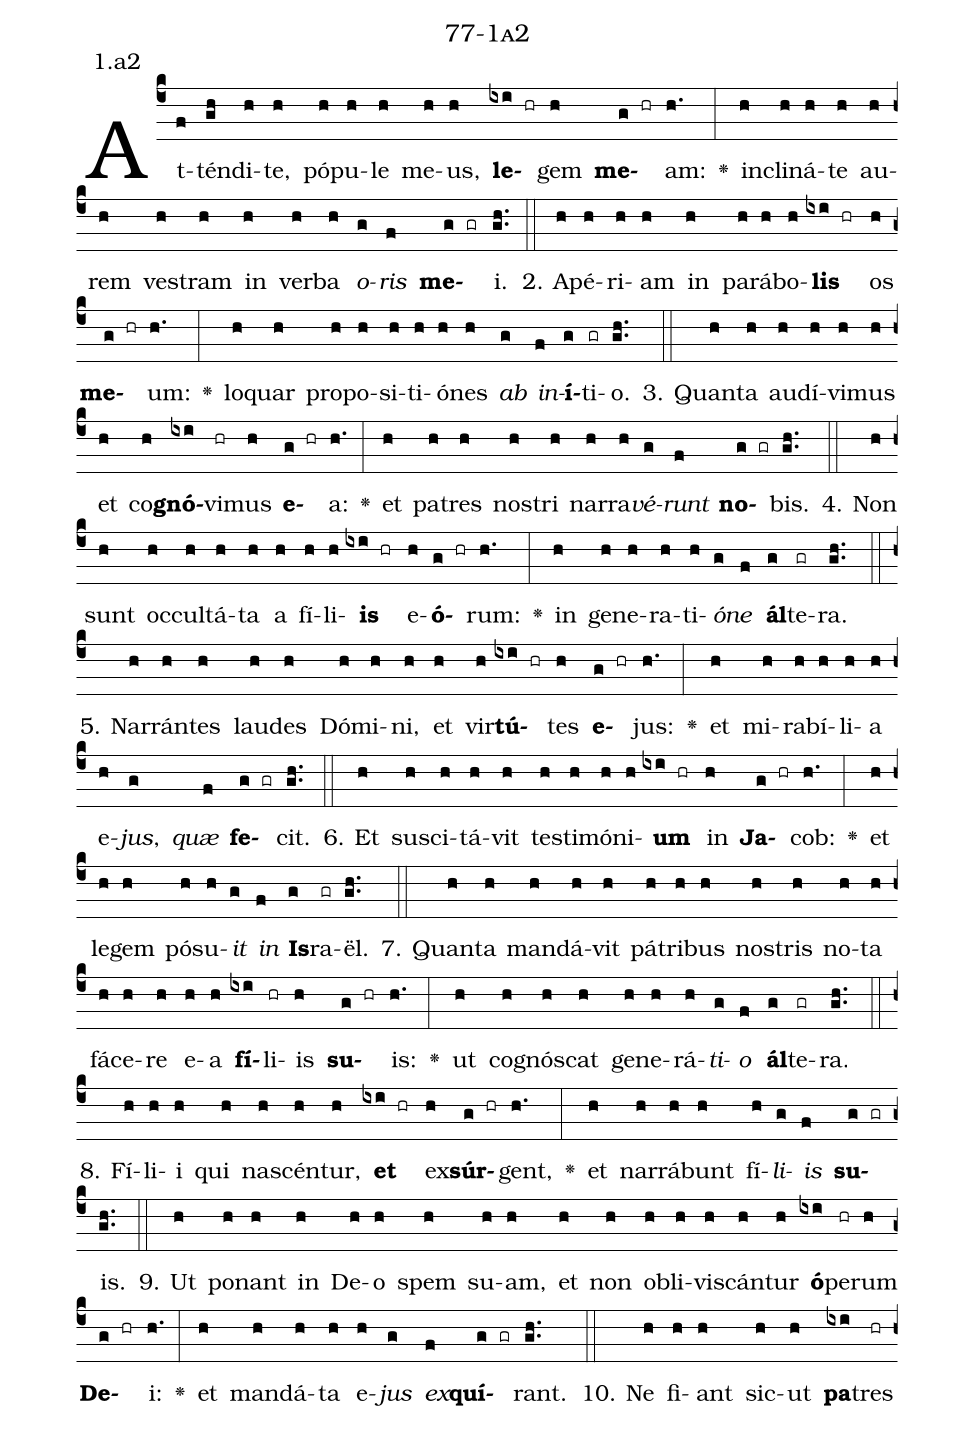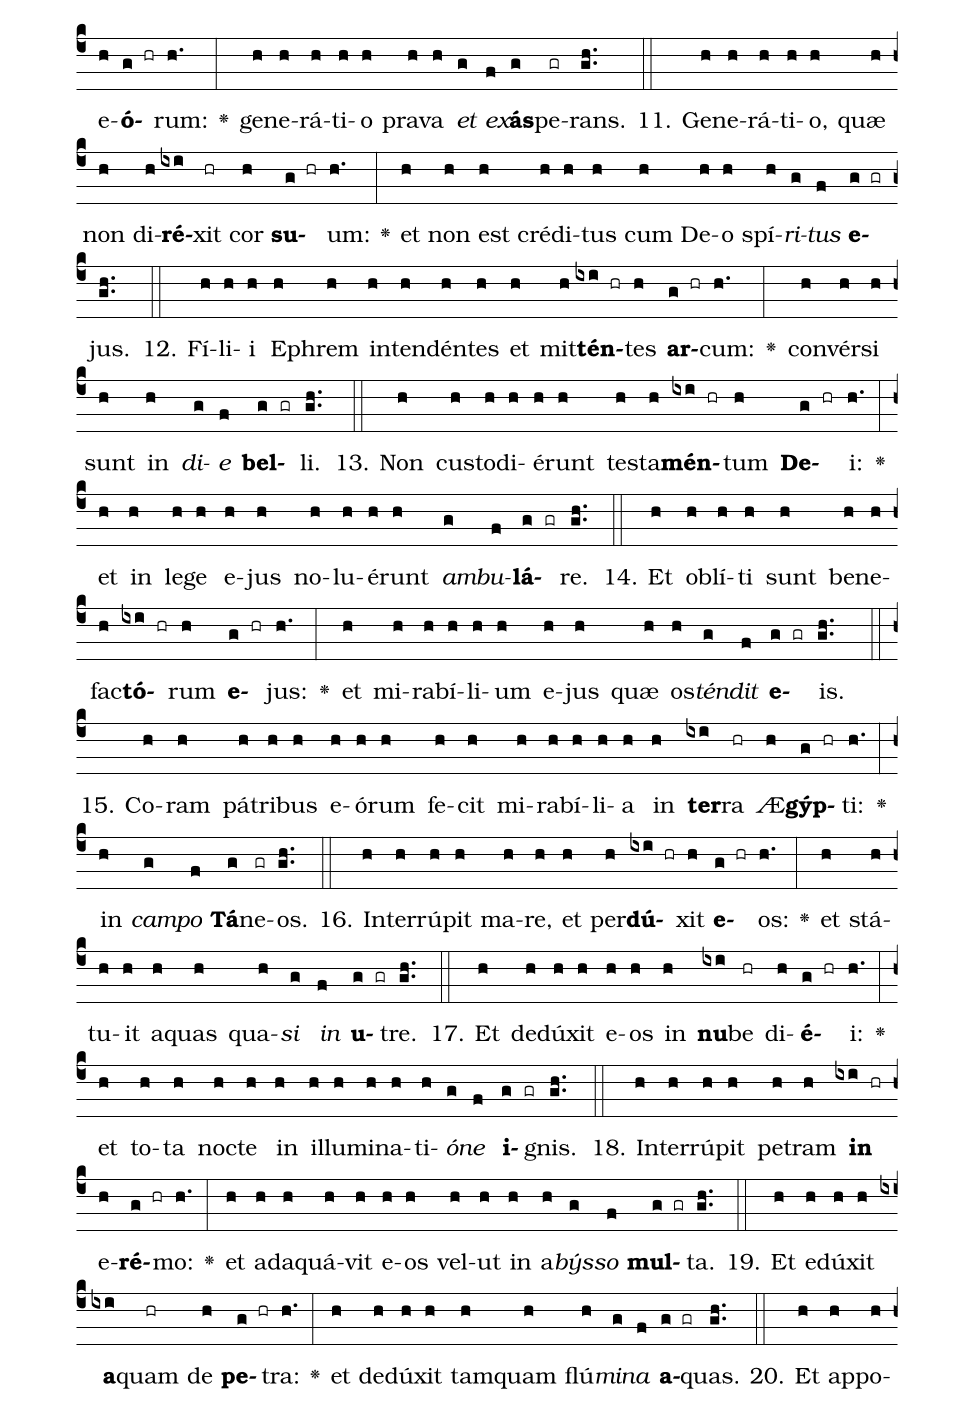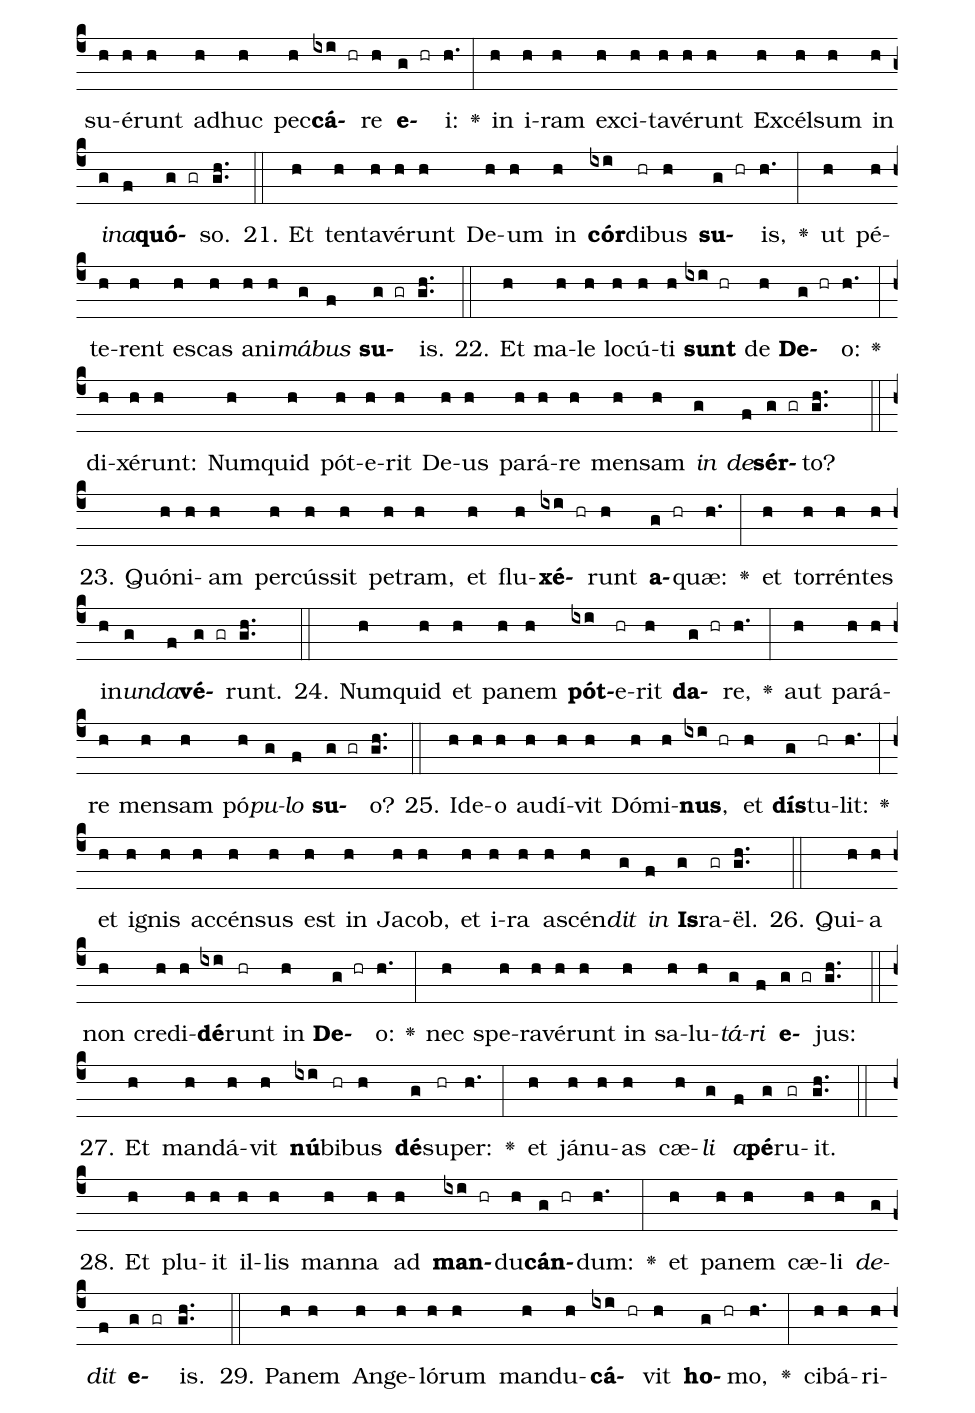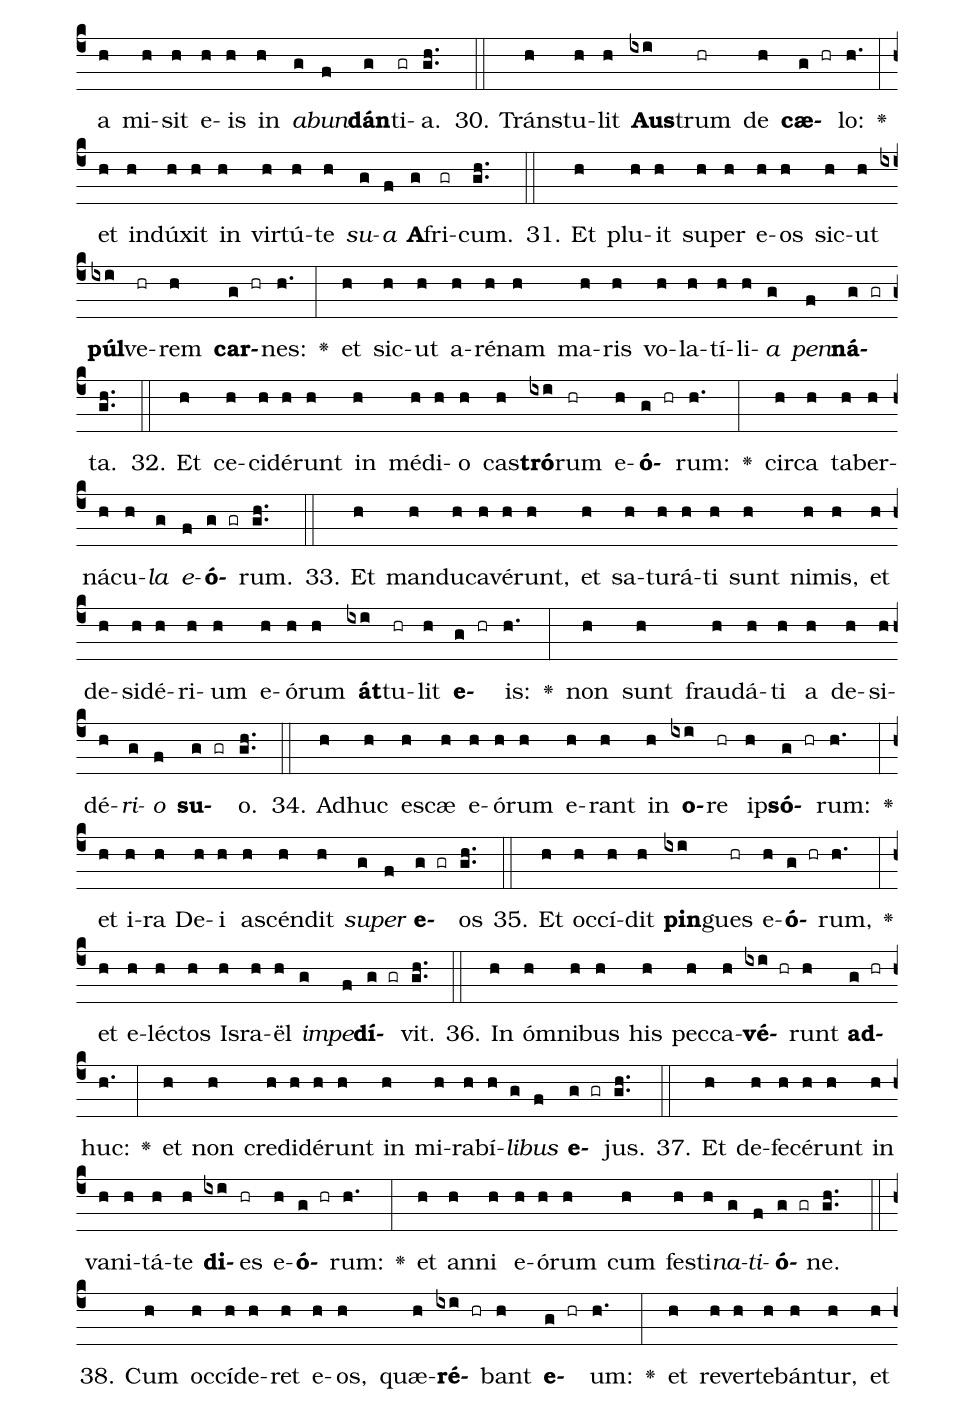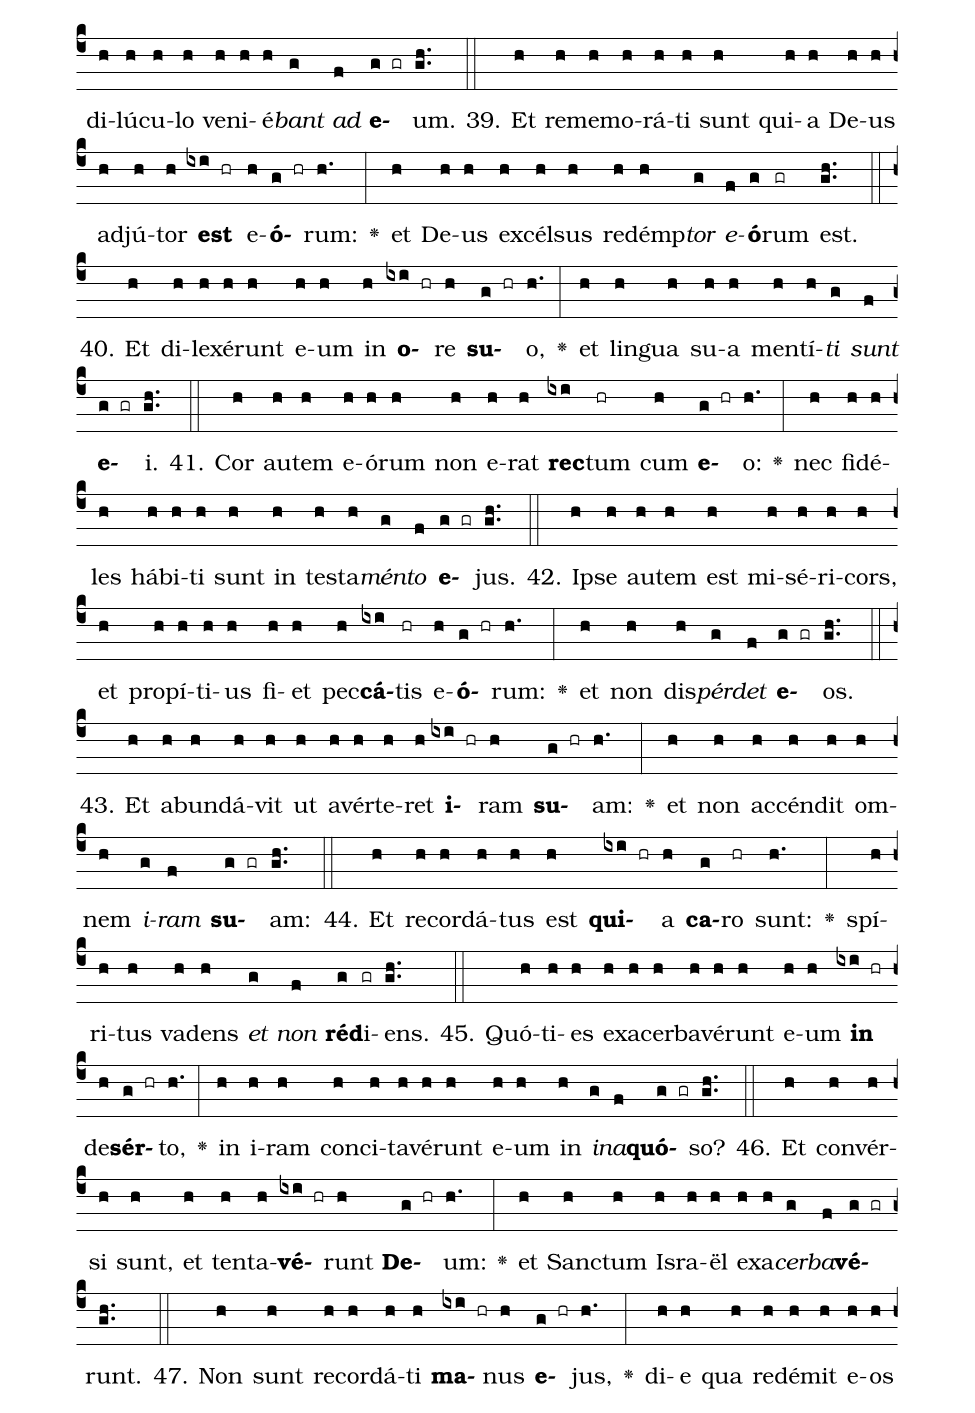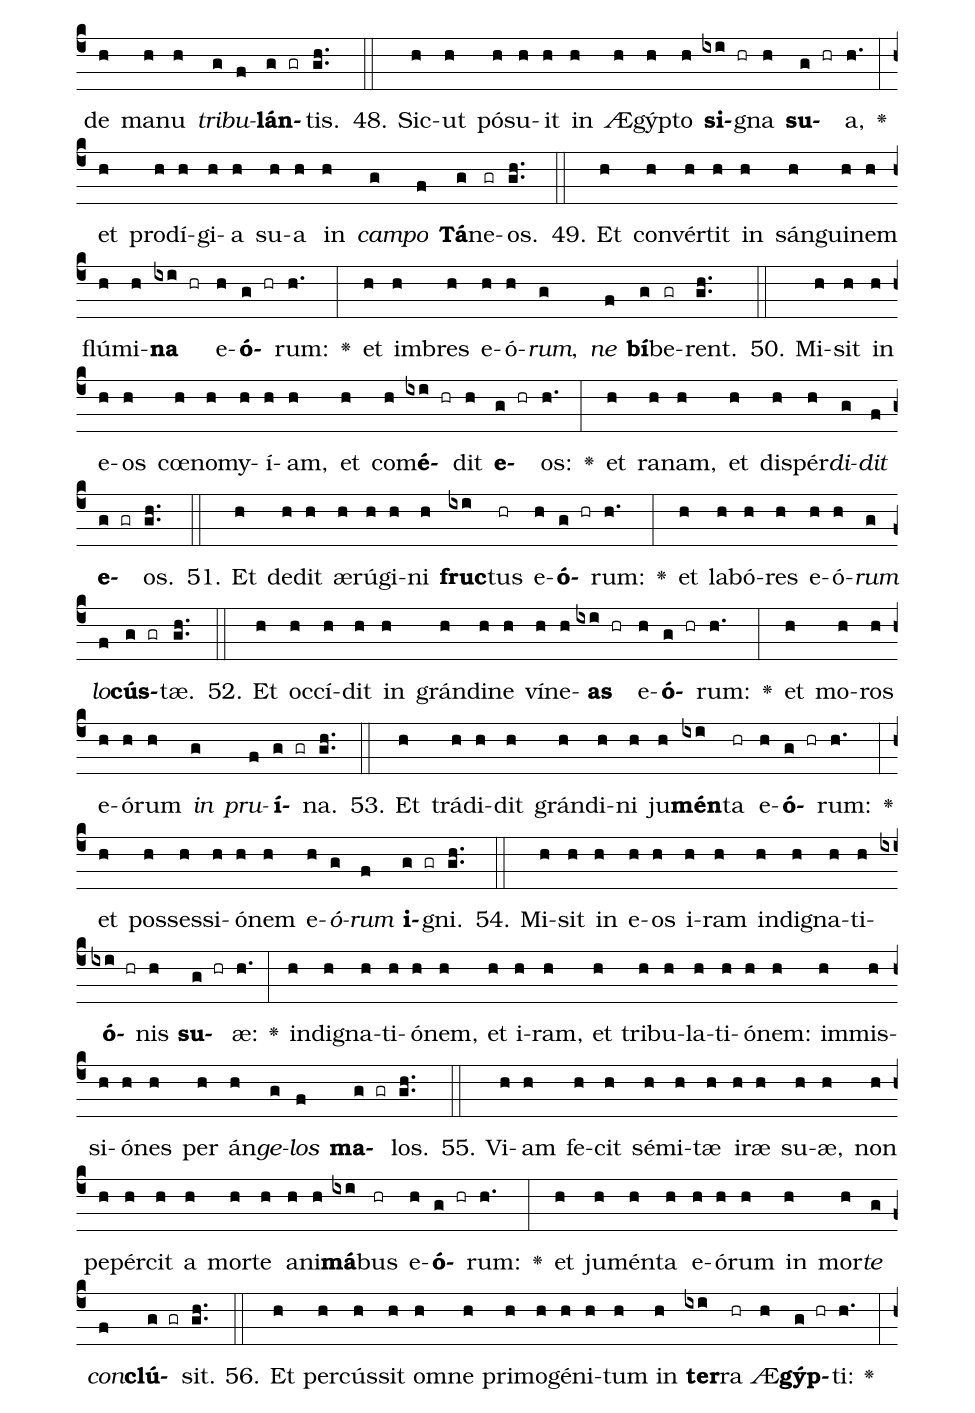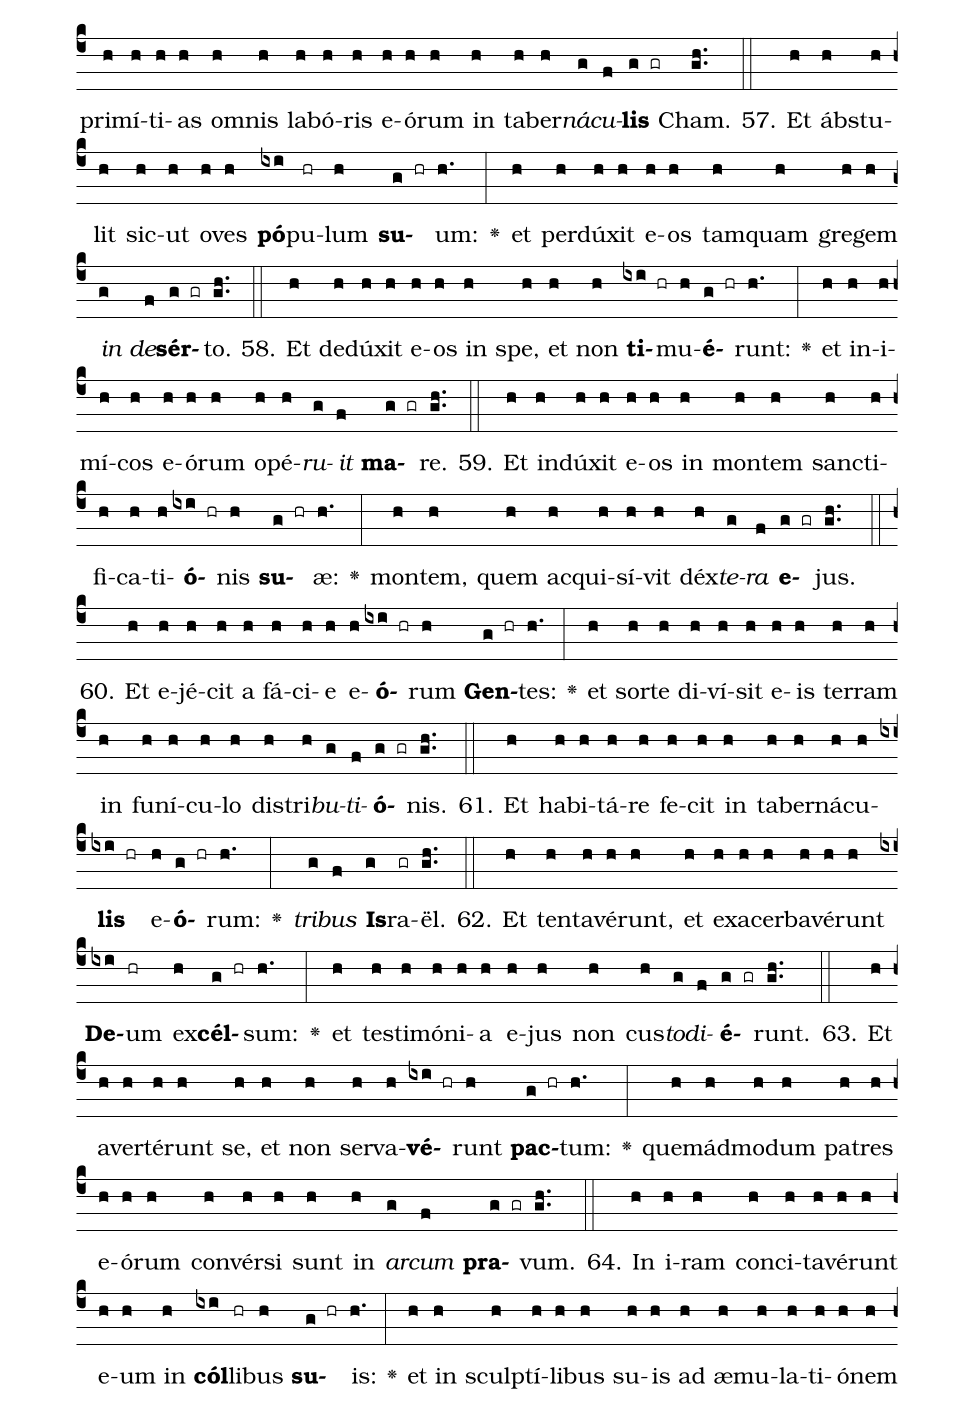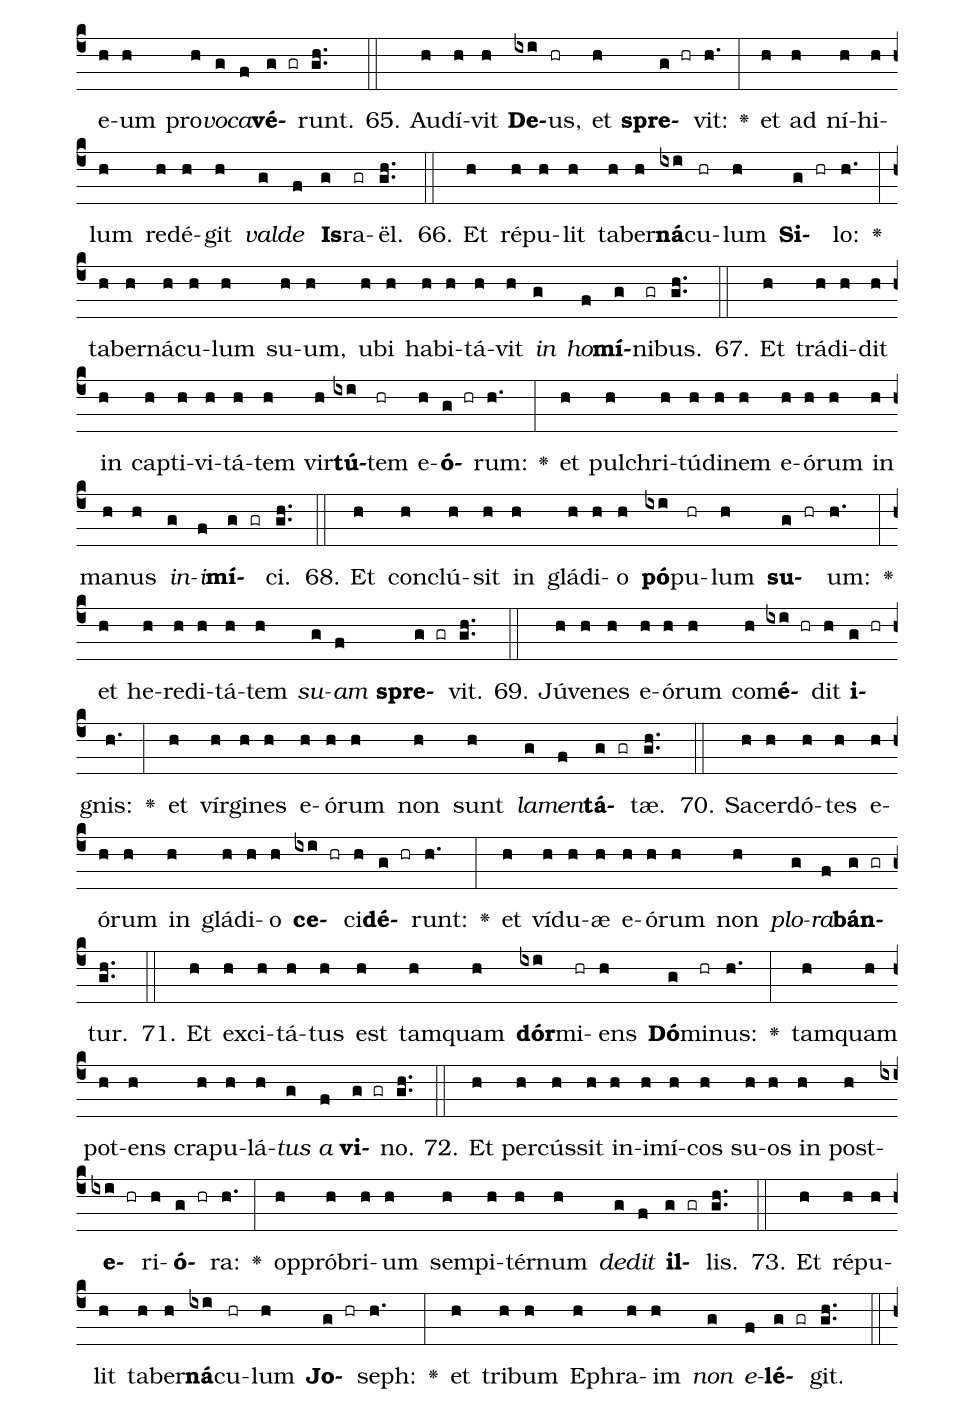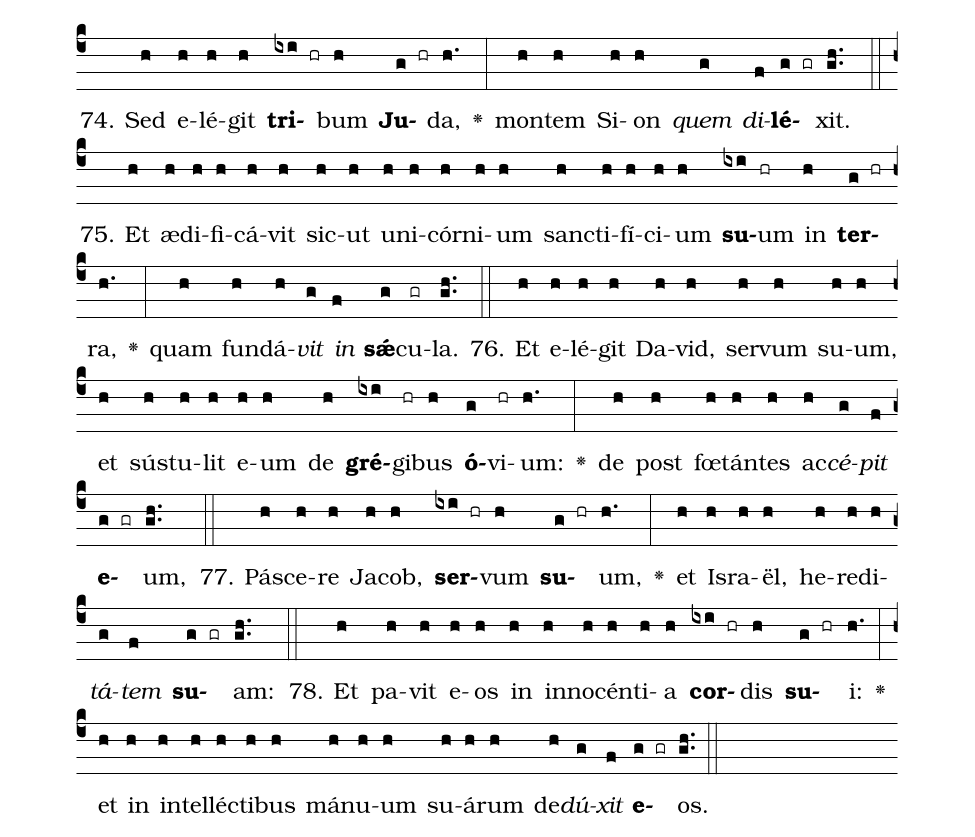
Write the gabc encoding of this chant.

name: 77-1a2;
annotation: 1.a2;
%%
(c4)At(f)tén(gh)di(h)te,(h) pó(h)pu(h)le(h) me(h)us,(h) <b>le</b>(ixi hr)gem(h) <b>me</b>(g hr)am:(h.) <v>\greheightstar</v>(:) in(h)cli(h)ná(h)te(h) au(h)rem(h) ves(h)tram(h) in(h) ver(h)ba(h) <i>o</i>(g)<i>ris</i>(f) <b>me</b>(g gr)i.(gh..) (::)
2. A(h)pé(h)ri(h)am(h) in(h) pa(h)rá(h)bo(h)<b>lis</b>(ixi hr) os(h) <b>me</b>(g hr)um:(h.) <v>\greheightstar</v>(:) lo(h)quar(h) pro(h)po(h)si(h)ti(h)ó(h)nes(h) <i>ab</i>(g) <i>in</i>(f)<b>í</b>(g)ti(gr)o.(gh..) (::)
3. Quan(h)ta(h) au(h)dí(h)vi(h)mus(h) et(h) co(h)<b>gnó</b>(ixi)vi(hr)mus(h) <b>e</b>(g hr)a:(h.) <v>\greheightstar</v>(:) et(h) pa(h)tres(h) nos(h)tri(h) nar(h)ra(h)<i>vé</i>(g)<i>runt</i>(f) <b>no</b>(g gr)bis.(gh..) (::)
4. Non(h) sunt(h) oc(h)cul(h)tá(h)ta(h) a(h) fí(h)li(h)<b>is</b>(ixi hr) e(h)<b>ó</b>(g hr)rum:(h.) <v>\greheightstar</v>(:) in(h) ge(h)ne(h)ra(h)ti(h)<i>ó</i>(g)<i>ne</i>(f) <b>ál</b>(g)te(gr)ra.(gh..) (::)
5. Nar(h)rán(h)tes(h) lau(h)des(h) Dó(h)mi(h)ni,(h) et(h) vir(h)<b>tú</b>(ixi hr)tes(h) <b>e</b>(g hr)jus:(h.) <v>\greheightstar</v>(:) et(h) mi(h)ra(h)bí(h)li(h)a(h) e(h)<i>jus</i>,(g) <i>quæ</i>(f) <b>fe</b>(g gr)cit.(gh..) (::)
6. Et(h) su(h)sci(h)tá(h)vit(h) tes(h)ti(h)mó(h)ni(h)<b>um</b>(ixi hr) in(h) <b>Ja</b>(g hr)cob:(h.) <v>\greheightstar</v>(:) et(h) le(h)gem(h) pó(h)su(h)<i>it</i>(g) <i>in</i>(f) <b>Is</b>(g)ra(gr)ël.(gh..) (::)
7. Quan(h)ta(h) man(h)dá(h)vit(h) pá(h)tri(h)bus(h) nos(h)tris(h) no(h)ta(h) fá(h)ce(h)re(h) e(h)a(h) <b>fí</b>(ixi)li(hr)is(h) <b>su</b>(g hr)is:(h.) <v>\greheightstar</v>(:) ut(h) co(h)gnós(h)cat(h) ge(h)ne(h)rá(h)<i>ti</i>(g)<i>o</i>(f) <b>ál</b>(g)te(gr)ra.(gh..) (::)
8. Fí(h)li(h)i(h) qui(h) na(h)scén(h)tur,(h) <b>et</b>(ixi hr) ex(h)<b>súr</b>(g hr)gent,(h.) <v>\greheightstar</v>(:) et(h) nar(h)rá(h)bunt(h) fí(h)<i>li</i>(g)<i>is</i>(f) <b>su</b>(g gr)is.(gh..) (::)
9. Ut(h) po(h)nant(h) in(h) De(h)o(h) spem(h) su(h)am,(h) et(h) non(h) ob(h)li(h)vis(h)cán(h)tur(h) <b>ó</b>(ixi)pe(hr)rum(h) <b>De</b>(g hr)i:(h.) <v>\greheightstar</v>(:) et(h) man(h)dá(h)ta(h) e(h)<i>jus</i>(g) <i>ex</i>(f)<b>quí</b>(g gr)rant.(gh..) (::)
10. Ne(h) fi(h)ant(h) sic(h)ut(h) <b>pa</b>(ixi)tres(hr) e(h)<b>ó</b>(g hr)rum:(h.) <v>\greheightstar</v>(:) ge(h)ne(h)rá(h)ti(h)o(h) pra(h)va(h) <i>et</i>(g) <i>ex</i>(f)<b>ás</b>(g)pe(gr)rans.(gh..) (::)
11. Ge(h)ne(h)rá(h)ti(h)o,(h) quæ(h) non(h) di(h)<b>ré</b>(ixi)xit(hr) cor(h) <b>su</b>(g hr)um:(h.) <v>\greheightstar</v>(:) et(h) non(h) est(h) cré(h)di(h)tus(h) cum(h) De(h)o(h) spí(h)<i>ri</i>(g)<i>tus</i>(f) <b>e</b>(g gr)jus.(gh..) (::)
12. Fí(h)li(h)i(h) E(h)phrem(h) in(h)ten(h)dén(h)tes(h) et(h) mit(h)<b>tén</b>(ixi hr)tes(h) <b>ar</b>(g hr)cum:(h.) <v>\greheightstar</v>(:) con(h)vér(h)si(h) sunt(h) in(h) <i>di</i>(g)<i>e</i>(f) <b>bel</b>(g gr)li.(gh..) (::)
13. Non(h) cus(h)to(h)di(h)é(h)runt(h) tes(h)ta(h)<b>mén</b>(ixi hr)tum(h) <b>De</b>(g hr)i:(h.) <v>\greheightstar</v>(:) et(h) in(h) le(h)ge(h) e(h)jus(h) no(h)lu(h)é(h)runt(h) <i>am</i>(g)<i>bu</i>(f)<b>lá</b>(g gr)re.(gh..) (::)
14. Et(h) ob(h)lí(h)ti(h) sunt(h) be(h)ne(h)fac(h)<b>tó</b>(ixi hr)rum(h) <b>e</b>(g hr)jus:(h.) <v>\greheightstar</v>(:) et(h) mi(h)ra(h)bí(h)li(h)um(h) e(h)jus(h) quæ(h) os(h)<i>tén</i>(g)<i>dit</i>(f) <b>e</b>(g gr)is.(gh..) (::)
15. Co(h)ram(h) pá(h)tri(h)bus(h) e(h)ó(h)rum(h) fe(h)cit(h) mi(h)ra(h)bí(h)li(h)a(h) in(h) <b>ter</b>(ixi)ra(hr) Æ(h)<b>gýp</b>(g hr)ti:(h.) <v>\greheightstar</v>(:) in(h) <i>cam</i>(g)<i>po</i>(f) <b>Tá</b>(g)ne(gr)os.(gh..) (::)
16. In(h)ter(h)rú(h)pit(h) ma(h)re,(h) et(h) per(h)<b>dú</b>(ixi hr)xit(h) <b>e</b>(g hr)os:(h.) <v>\greheightstar</v>(:) et(h) stá(h)tu(h)it(h) a(h)quas(h) qua(h)<i>si</i>(g) <i>in</i>(f) <b>u</b>(g gr)tre.(gh..) (::)
17. Et(h) de(h)dú(h)xit(h) e(h)os(h) in(h) <b>nu</b>(ixi)be(hr) di(h)<b>é</b>(g hr)i:(h.) <v>\greheightstar</v>(:) et(h) to(h)ta(h) noc(h)te(h) in(h) il(h)lu(h)mi(h)na(h)ti(h)<i>ó</i>(g)<i>ne</i>(f) <b>i</b>(g gr)gnis.(gh..) (::)
18. In(h)ter(h)rú(h)pit(h) pe(h)tram(h) <b>in</b>(ixi hr) e(h)<b>ré</b>(g hr)mo:(h.) <v>\greheightstar</v>(:) et(h) ad(h)a(h)quá(h)vit(h) e(h)os(h) vel(h)ut(h) in(h) a(h)<i>býs</i>(g)<i>so</i>(f) <b>mul</b>(g gr)ta.(gh..) (::)
19. Et(h) e(h)dú(h)xit(h) <b>a</b>(ixi)quam(hr) de(h) <b>pe</b>(g hr)tra:(h.) <v>\greheightstar</v>(:) et(h) de(h)dú(h)xit(h) tam(h)quam(h) flú(h)<i>mi</i>(g)<i>na</i>(f) <b>a</b>(g gr)quas.(gh..) (::)
20. Et(h) ap(h)po(h)su(h)é(h)runt(h) ad(h)huc(h) pec(h)<b>cá</b>(ixi hr)re(h) <b>e</b>(g hr)i:(h.) <v>\greheightstar</v>(:) in(h) i(h)ram(h) ex(h)ci(h)ta(h)vé(h)runt(h) Ex(h)cél(h)sum(h) in(h) <i>in</i>(g)<i>a</i>(f)<b>quó</b>(g gr)so.(gh..) (::)
21. Et(h) ten(h)ta(h)vé(h)runt(h) De(h)um(h) in(h) <b>cór</b>(ixi)di(hr)bus(h) <b>su</b>(g hr)is,(h.) <v>\greheightstar</v>(:) ut(h) pé(h)te(h)rent(h) es(h)cas(h) a(h)ni(h)<i>má</i>(g)<i>bus</i>(f) <b>su</b>(g gr)is.(gh..) (::)
22. Et(h) ma(h)le(h) lo(h)cú(h)ti(h) <b>sunt</b>(ixi hr) de(h) <b>De</b>(g hr)o:(h.) <v>\greheightstar</v>(:) di(h)xé(h)runt:(h) Num(h)quid(h) pót(h)e(h)rit(h) De(h)us(h) pa(h)rá(h)re(h) men(h)sam(h) <i>in</i>(g) <i>de</i>(f)<b>sér</b>(g gr)to?(gh..) (::)
23. Quón(h)i(h)am(h) per(h)cús(h)sit(h) pe(h)tram,(h) et(h) flu(h)<b>xé</b>(ixi hr)runt(h) <b>a</b>(g hr)quæ:(h.) <v>\greheightstar</v>(:) et(h) tor(h)rén(h)tes(h) in(h)<i>un</i>(g)<i>da</i>(f)<b>vé</b>(g gr)runt.(gh..) (::)
24. Num(h)quid(h) et(h) pa(h)nem(h) <b>pót</b>(ixi)e(hr)rit(h) <b>da</b>(g hr)re,(h.) <v>\greheightstar</v>(:) aut(h) pa(h)rá(h)re(h) men(h)sam(h) pó(h)<i>pu</i>(g)<i>lo</i>(f) <b>su</b>(g gr)o?(gh..) (::)
25. Id(h)e(h)o(h) au(h)dí(h)vit(h) Dó(h)mi(h)<b>nus</b>,(ixi hr) et(h) <b>dís</b>(g)tu(hr)lit:(h.) <v>\greheightstar</v>(:) et(h) i(h)gnis(h) ac(h)cén(h)sus(h) est(h) in(h) Ja(h)cob,(h) et(h) i(h)ra(h) a(h)scén(h)<i>dit</i>(g) <i>in</i>(f) <b>Is</b>(g)ra(gr)ël.(gh..) (::)
26. Qui(h)a(h) non(h) cre(h)di(h)<b>dé</b>(ixi)runt(hr) in(h) <b>De</b>(g hr)o:(h.) <v>\greheightstar</v>(:) nec(h) spe(h)ra(h)vé(h)runt(h) in(h) sa(h)lu(h)<i>tá</i>(g)<i>ri</i>(f) <b>e</b>(g gr)jus:(gh..) (::)
27. Et(h) man(h)dá(h)vit(h) <b>nú</b>(ixi)bi(hr)bus(h) <b>dé</b>(g)su(hr)per:(h.) <v>\greheightstar</v>(:) et(h) já(h)nu(h)as(h) cæ(h)<i>li</i>(g) <i>a</i>(f)<b>pé</b>(g)ru(gr)it.(gh..) (::)
28. Et(h) plu(h)it(h) il(h)lis(h) man(h)na(h) ad(h) <b>man</b>(ixi hr)du(h)<b>cán</b>(g hr)dum:(h.) <v>\greheightstar</v>(:) et(h) pa(h)nem(h) cæ(h)li(h) <i>de</i>(g)<i>dit</i>(f) <b>e</b>(g gr)is.(gh..) (::)
29. Pa(h)nem(h) An(h)ge(h)ló(h)rum(h) man(h)du(h)<b>cá</b>(ixi hr)vit(h) <b>ho</b>(g hr)mo,(h.) <v>\greheightstar</v>(:) ci(h)bá(h)ri(h)a(h) mi(h)sit(h) e(h)is(h) in(h) <i>ab</i>(g)<i>un</i>(f)<b>dán</b>(g)ti(gr)a.(gh..) (::)
30. Tráns(h)tu(h)lit(h) <b>Aus</b>(ixi)trum(hr) de(h) <b>cæ</b>(g hr)lo:(h.) <v>\greheightstar</v>(:) et(h) in(h)dú(h)xit(h) in(h) vir(h)tú(h)te(h) <i>su</i>(g)<i>a</i>(f) <b>A</b>(g)fri(gr)cum.(gh..) (::)
31. Et(h) plu(h)it(h) su(h)per(h) e(h)os(h) sic(h)ut(h) <b>púl</b>(ixi)ve(hr)rem(h) <b>car</b>(g hr)nes:(h.) <v>\greheightstar</v>(:) et(h) sic(h)ut(h) a(h)ré(h)nam(h) ma(h)ris(h) vo(h)la(h)tí(h)li(h)<i>a</i>(g) <i>pen</i>(f)<b>ná</b>(g gr)ta.(gh..) (::)
32. Et(h) ce(h)ci(h)dé(h)runt(h) in(h) mé(h)di(h)o(h) cas(h)<b>tró</b>(ixi)rum(hr) e(h)<b>ó</b>(g hr)rum:(h.) <v>\greheightstar</v>(:) cir(h)ca(h) ta(h)ber(h)ná(h)cu(h)<i>la</i>(g) <i>e</i>(f)<b>ó</b>(g gr)rum.(gh..) (::)
33. Et(h) man(h)du(h)ca(h)vé(h)runt,(h) et(h) sa(h)tu(h)rá(h)ti(h) sunt(h) ni(h)mis,(h) et(h) de(h)si(h)dé(h)ri(h)um(h) e(h)ó(h)rum(h) <b>át</b>(ixi)tu(hr)lit(h) <b>e</b>(g hr)is:(h.) <v>\greheightstar</v>(:) non(h) sunt(h) frau(h)dá(h)ti(h) a(h) de(h)si(h)dé(h)<i>ri</i>(g)<i>o</i>(f) <b>su</b>(g gr)o.(gh..) (::)
34. Ad(h)huc(h) e(h)scæ(h) e(h)ó(h)rum(h) e(h)rant(h) in(h) <b>o</b>(ixi)re(hr) ip(h)<b>só</b>(g hr)rum:(h.) <v>\greheightstar</v>(:) et(h) i(h)ra(h) De(h)i(h) a(h)scén(h)dit(h) <i>su</i>(g)<i>per</i>(f) <b>e</b>(g gr)os(gh..) (::)
35. Et(h) oc(h)cí(h)dit(h) <b>pin</b>(ixi)gues(hr) e(h)<b>ó</b>(g hr)rum,(h.) <v>\greheightstar</v>(:) et(h) e(h)léc(h)tos(h) Is(h)ra(h)ël(h) <i>im</i>(g)<i>pe</i>(f)<b>dí</b>(g gr)vit.(gh..) (::)
36. In(h) óm(h)ni(h)bus(h) his(h) pec(h)ca(h)<b>vé</b>(ixi hr)runt(h) <b>ad</b>(g hr)huc:(h.) <v>\greheightstar</v>(:) et(h) non(h) cre(h)di(h)dé(h)runt(h) in(h) mi(h)ra(h)bí(h)<i>li</i>(g)<i>bus</i>(f) <b>e</b>(g gr)jus.(gh..) (::)
37. Et(h) de(h)fe(h)cé(h)runt(h) in(h) va(h)ni(h)tá(h)te(h) <b>di</b>(ixi)es(hr) e(h)<b>ó</b>(g hr)rum:(h.) <v>\greheightstar</v>(:) et(h) an(h)ni(h) e(h)ó(h)rum(h) cum(h) fes(h)ti(h)<i>na</i>(g)<i>ti</i>(f)<b>ó</b>(g gr)ne.(gh..) (::)
38. Cum(h) oc(h)cí(h)de(h)ret(h) e(h)os,(h) quæ(h)<b>ré</b>(ixi hr)bant(h) <b>e</b>(g hr)um:(h.) <v>\greheightstar</v>(:) et(h) re(h)ver(h)te(h)bán(h)tur,(h) et(h) di(h)lú(h)cu(h)lo(h) ve(h)ni(h)é(h)<i>bant</i>(g) <i>ad</i>(f) <b>e</b>(g gr)um.(gh..) (::)
39. Et(h) re(h)me(h)mo(h)rá(h)ti(h) sunt(h) qui(h)a(h) De(h)us(h) ad(h)jú(h)tor(h) <b>est</b>(ixi hr) e(h)<b>ó</b>(g hr)rum:(h.) <v>\greheightstar</v>(:) et(h) De(h)us(h) ex(h)cél(h)sus(h) red(h)émp(h)<i>tor</i>(g) <i>e</i>(f)<b>ó</b>(g)rum(gr) est.(gh..) (::)
40. Et(h) di(h)le(h)xé(h)runt(h) e(h)um(h) in(h) <b>o</b>(ixi hr)re(h) <b>su</b>(g hr)o,(h.) <v>\greheightstar</v>(:) et(h) lin(h)gua(h) su(h)a(h) men(h)tí(h)<i>ti</i>(g) <i>sunt</i>(f) <b>e</b>(g gr)i.(gh..) (::)
41. Cor(h) au(h)tem(h) e(h)ó(h)rum(h) non(h) e(h)rat(h) <b>rec</b>(ixi)tum(hr) cum(h) <b>e</b>(g hr)o:(h.) <v>\greheightstar</v>(:) nec(h) fi(h)dé(h)les(h) há(h)bi(h)ti(h) sunt(h) in(h) tes(h)ta(h)<i>mén</i>(g)<i>to</i>(f) <b>e</b>(g gr)jus.(gh..) (::)
42. Ip(h)se(h) au(h)tem(h) est(h) mi(h)sé(h)ri(h)cors,(h) et(h) pro(h)pí(h)ti(h)us(h) fi(h)et(h) pec(h)<b>cá</b>(ixi)tis(hr) e(h)<b>ó</b>(g hr)rum:(h.) <v>\greheightstar</v>(:) et(h) non(h) dis(h)<i>pér</i>(g)<i>det</i>(f) <b>e</b>(g gr)os.(gh..) (::)
43. Et(h) ab(h)un(h)dá(h)vit(h) ut(h) a(h)vér(h)te(h)ret(h) <b>i</b>(ixi hr)ram(h) <b>su</b>(g hr)am:(h.) <v>\greheightstar</v>(:) et(h) non(h) ac(h)cén(h)dit(h) om(h)nem(h) <i>i</i>(g)<i>ram</i>(f) <b>su</b>(g gr)am:(gh..) (::)
44. Et(h) re(h)cor(h)dá(h)tus(h) est(h) <b>qui</b>(ixi hr)a(h) <b>ca</b>(g)ro(hr) sunt:(h.) <v>\greheightstar</v>(:) spí(h)ri(h)tus(h) va(h)dens(h) <i>et</i>(g) <i>non</i>(f) <b>réd</b>(g)i(gr)ens.(gh..) (::)
45. Quó(h)ti(h)es(h) ex(h)a(h)cer(h)ba(h)vé(h)runt(h) e(h)um(h) <b>in</b>(ixi hr) de(h)<b>sér</b>(g hr)to,(h.) <v>\greheightstar</v>(:) in(h) i(h)ram(h) con(h)ci(h)ta(h)vé(h)runt(h) e(h)um(h) in(h) <i>in</i>(g)<i>a</i>(f)<b>quó</b>(g gr)so?(gh..) (::)
46. Et(h) con(h)vér(h)si(h) sunt,(h) et(h) ten(h)ta(h)<b>vé</b>(ixi hr)runt(h) <b>De</b>(g hr)um:(h.) <v>\greheightstar</v>(:) et(h) Sanc(h)tum(h) Is(h)ra(h)ël(h) ex(h)a(h)<i>cer</i>(g)<i>ba</i>(f)<b>vé</b>(g gr)runt.(gh..) (::)
47. Non(h) sunt(h) re(h)cor(h)dá(h)ti(h) <b>ma</b>(ixi hr)nus(h) <b>e</b>(g hr)jus,(h.) <v>\greheightstar</v>(:) di(h)e(h) qua(h) red(h)é(h)mit(h) e(h)os(h) de(h) ma(h)nu(h) <i>tri</i>(g)<i>bu</i>(f)<b>lán</b>(g gr)tis.(gh..) (::)
48. Sic(h)ut(h) pó(h)su(h)it(h) in(h) Æ(h)gýp(h)to(h) <b>si</b>(ixi hr)gna(h) <b>su</b>(g hr)a,(h.) <v>\greheightstar</v>(:) et(h) prod(h)í(h)gi(h)a(h) su(h)a(h) in(h) <i>cam</i>(g)<i>po</i>(f) <b>Tá</b>(g)ne(gr)os.(gh..) (::)
49. Et(h) con(h)vér(h)tit(h) in(h) sán(h)gui(h)nem(h) flú(h)mi(h)<b>na</b>(ixi hr) e(h)<b>ó</b>(g hr)rum:(h.) <v>\greheightstar</v>(:) et(h) im(h)bres(h) e(h)ó(h)<i>rum</i>,(g) <i>ne</i>(f) <b>bí</b>(g)be(gr)rent.(gh..) (::)
50. Mi(h)sit(h) in(h) e(h)os(h) cœ(h)no(h)my(h)í(h)am,(h) et(h) com(h)<b>é</b>(ixi hr)dit(h) <b>e</b>(g hr)os:(h.) <v>\greheightstar</v>(:) et(h) ra(h)nam,(h) et(h) dis(h)pér(h)<i>di</i>(g)<i>dit</i>(f) <b>e</b>(g gr)os.(gh..) (::)
51. Et(h) de(h)dit(h) æ(h)rú(h)gi(h)ni(h) <b>fruc</b>(ixi)tus(hr) e(h)<b>ó</b>(g hr)rum:(h.) <v>\greheightstar</v>(:) et(h) la(h)bó(h)res(h) e(h)ó(h)<i>rum</i>(g) <i>lo</i>(f)<b>cús</b>(g gr)tæ.(gh..) (::)
52. Et(h) oc(h)cí(h)dit(h) in(h) grán(h)di(h)ne(h) ví(h)ne(h)<b>as</b>(ixi hr) e(h)<b>ó</b>(g hr)rum:(h.) <v>\greheightstar</v>(:) et(h) mo(h)ros(h) e(h)ó(h)rum(h) <i>in</i>(g) <i>pru</i>(f)<b>í</b>(g gr)na.(gh..) (::)
53. Et(h) trá(h)di(h)dit(h) grán(h)di(h)ni(h) ju(h)<b>mén</b>(ixi)ta(hr) e(h)<b>ó</b>(g hr)rum:(h.) <v>\greheightstar</v>(:) et(h) pos(h)ses(h)si(h)ó(h)nem(h) e(h)<i>ó</i>(g)<i>rum</i>(f) <b>i</b>(g gr)gni.(gh..) (::)
54. Mi(h)sit(h) in(h) e(h)os(h) i(h)ram(h) in(h)di(h)gna(h)ti(h)<b>ó</b>(ixi hr)nis(h) <b>su</b>(g hr)æ:(h.) <v>\greheightstar</v>(:) in(h)di(h)gna(h)ti(h)ó(h)nem,(h) et(h) i(h)ram,(h) et(h) tri(h)bu(h)la(h)ti(h)ó(h)nem:(h) im(h)mis(h)si(h)ó(h)nes(h) per(h) án(h)<i>ge</i>(g)<i>los</i>(f) <b>ma</b>(g gr)los.(gh..) (::)
55. Vi(h)am(h) fe(h)cit(h) sé(h)mi(h)tæ(h) i(h)ræ(h) su(h)æ,(h) non(h) pe(h)pér(h)cit(h) a(h) mor(h)te(h) a(h)ni(h)<b>má</b>(ixi)bus(hr) e(h)<b>ó</b>(g hr)rum:(h.) <v>\greheightstar</v>(:) et(h) ju(h)mén(h)ta(h) e(h)ó(h)rum(h) in(h) mor(h)<i>te</i>(g) <i>con</i>(f)<b>clú</b>(g gr)sit.(gh..) (::)
56. Et(h) per(h)cús(h)sit(h) om(h)ne(h) pri(h)mo(h)gé(h)ni(h)tum(h) in(h) <b>ter</b>(ixi)ra(hr) Æ(h)<b>gýp</b>(g hr)ti:(h.) <v>\greheightstar</v>(:) pri(h)mí(h)ti(h)as(h) om(h)nis(h) la(h)bó(h)ris(h) e(h)ó(h)rum(h) in(h) ta(h)ber(h)<i>ná</i>(g)<i>cu</i>(f)<b>lis</b>(g gr) Cham.(gh..) (::)
57. Et(h) ábs(h)tu(h)lit(h) sic(h)ut(h) o(h)ves(h) <b>pó</b>(ixi)pu(hr)lum(h) <b>su</b>(g hr)um:(h.) <v>\greheightstar</v>(:) et(h) per(h)dú(h)xit(h) e(h)os(h) tam(h)quam(h) gre(h)gem(h) <i>in</i>(g) <i>de</i>(f)<b>sér</b>(g gr)to.(gh..) (::)
58. Et(h) de(h)dú(h)xit(h) e(h)os(h) in(h) spe,(h) et(h) non(h) <b>ti</b>(ixi hr)mu(h)<b>é</b>(g hr)runt:(h.) <v>\greheightstar</v>(:) et(h) in(h)i(h)mí(h)cos(h) e(h)ó(h)rum(h) o(h)pé(h)<i>ru</i>(g)<i>it</i>(f) <b>ma</b>(g gr)re.(gh..) (::)
59. Et(h) in(h)dú(h)xit(h) e(h)os(h) in(h) mon(h)tem(h) sanc(h)ti(h)fi(h)ca(h)ti(h)<b>ó</b>(ixi hr)nis(h) <b>su</b>(g hr)æ:(h.) <v>\greheightstar</v>(:) mon(h)tem,(h) quem(h) ac(h)qui(h)sí(h)vit(h) déx(h)<i>te</i>(g)<i>ra</i>(f) <b>e</b>(g gr)jus.(gh..) (::)
60. Et(h) e(h)jé(h)cit(h) a(h) fá(h)ci(h)e(h) e(h)<b>ó</b>(ixi hr)rum(h) <b>Gen</b>(g hr)tes:(h.) <v>\greheightstar</v>(:) et(h) sor(h)te(h) di(h)ví(h)sit(h) e(h)is(h) ter(h)ram(h) in(h) fu(h)ní(h)cu(h)lo(h) dis(h)tri(h)<i>bu</i>(g)<i>ti</i>(f)<b>ó</b>(g gr)nis.(gh..) (::)
61. Et(h) ha(h)bi(h)tá(h)re(h) fe(h)cit(h) in(h) ta(h)ber(h)ná(h)cu(h)<b>lis</b>(ixi hr) e(h)<b>ó</b>(g hr)rum:(h.) <v>\greheightstar</v>(:) <i>tri</i>(g)<i>bus</i>(f) <b>Is</b>(g)ra(gr)ël.(gh..) (::)
62. Et(h) ten(h)ta(h)vé(h)runt,(h) et(h) ex(h)a(h)cer(h)ba(h)vé(h)runt(h) <b>De</b>(ixi)um(hr) ex(h)<b>cél</b>(g hr)sum:(h.) <v>\greheightstar</v>(:) et(h) tes(h)ti(h)mó(h)ni(h)a(h) e(h)jus(h) non(h) cus(h)<i>to</i>(g)<i>di</i>(f)<b>é</b>(g gr)runt.(gh..) (::)
63. Et(h) a(h)ver(h)té(h)runt(h) se,(h) et(h) non(h) ser(h)va(h)<b>vé</b>(ixi hr)runt(h) <b>pac</b>(g hr)tum:(h.) <v>\greheightstar</v>(:) quem(h)ád(h)mo(h)dum(h) pa(h)tres(h) e(h)ó(h)rum(h) con(h)vér(h)si(h) sunt(h) in(h) <i>ar</i>(g)<i>cum</i>(f) <b>pra</b>(g gr)vum.(gh..) (::)
64. In(h) i(h)ram(h) con(h)ci(h)ta(h)vé(h)runt(h) e(h)um(h) in(h) <b>cól</b>(ixi)li(hr)bus(h) <b>su</b>(g hr)is:(h.) <v>\greheightstar</v>(:) et(h) in(h) sculp(h)tí(h)li(h)bus(h) su(h)is(h) ad(h) æ(h)mu(h)la(h)ti(h)ó(h)nem(h) e(h)um(h) pro(h)<i>vo</i>(g)<i>ca</i>(f)<b>vé</b>(g gr)runt.(gh..) (::)
65. Au(h)dí(h)vit(h) <b>De</b>(ixi)us,(hr) et(h) <b>spre</b>(g hr)vit:(h.) <v>\greheightstar</v>(:) et(h) ad(h) ní(h)hi(h)lum(h) red(h)é(h)git(h) <i>val</i>(g)<i>de</i>(f) <b>Is</b>(g)ra(gr)ël.(gh..) (::)
66. Et(h) ré(h)pu(h)lit(h) ta(h)ber(h)<b>ná</b>(ixi)cu(hr)lum(h) <b>Si</b>(g hr)lo:(h.) <v>\greheightstar</v>(:) ta(h)ber(h)ná(h)cu(h)lum(h) su(h)um,(h) u(h)bi(h) ha(h)bi(h)tá(h)vit(h) <i>in</i>(g) <i>ho</i>(f)<b>mí</b>(g)ni(gr)bus.(gh..) (::)
67. Et(h) trá(h)di(h)dit(h) in(h) cap(h)ti(h)vi(h)tá(h)tem(h) vir(h)<b>tú</b>(ixi)tem(hr) e(h)<b>ó</b>(g hr)rum:(h.) <v>\greheightstar</v>(:) et(h) pul(h)chri(h)tú(h)di(h)nem(h) e(h)ó(h)rum(h) in(h) ma(h)nus(h) <i>in</i>(g)<i>i</i>(f)<b>mí</b>(g gr)ci.(gh..) (::)
68. Et(h) con(h)clú(h)sit(h) in(h) glá(h)di(h)o(h) <b>pó</b>(ixi)pu(hr)lum(h) <b>su</b>(g hr)um:(h.) <v>\greheightstar</v>(:) et(h) he(h)re(h)di(h)tá(h)tem(h) <i>su</i>(g)<i>am</i>(f) <b>spre</b>(g gr)vit.(gh..) (::)
69. Jú(h)ve(h)nes(h) e(h)ó(h)rum(h) com(h)<b>é</b>(ixi hr)dit(h) <b>i</b>(g hr)gnis:(h.) <v>\greheightstar</v>(:) et(h) vír(h)gi(h)nes(h) e(h)ó(h)rum(h) non(h) sunt(h) <i>la</i>(g)<i>men</i>(f)<b>tá</b>(g gr)tæ.(gh..) (::)
70. Sa(h)cer(h)dó(h)tes(h) e(h)ó(h)rum(h) in(h) glá(h)di(h)o(h) <b>ce</b>(ixi hr)ci(h)<b>dé</b>(g hr)runt:(h.) <v>\greheightstar</v>(:) et(h) ví(h)du(h)æ(h) e(h)ó(h)rum(h) non(h) <i>plo</i>(g)<i>ra</i>(f)<b>bán</b>(g gr)tur.(gh..) (::)
71. Et(h) ex(h)ci(h)tá(h)tus(h) est(h) tam(h)quam(h) <b>dór</b>(ixi)mi(hr)ens(h) <b>Dó</b>(g)mi(hr)nus:(h.) <v>\greheightstar</v>(:) tam(h)quam(h) pot(h)ens(h) cra(h)pu(h)lá(h)<i>tus</i>(g) <i>a</i>(f) <b>vi</b>(g gr)no.(gh..) (::)
72. Et(h) per(h)cús(h)sit(h) in(h)i(h)mí(h)cos(h) su(h)os(h) in(h) post(h)<b>e</b>(ixi hr)ri(h)<b>ó</b>(g hr)ra:(h.) <v>\greheightstar</v>(:) op(h)pró(h)bri(h)um(h) sem(h)pi(h)tér(h)num(h) <i>de</i>(g)<i>dit</i>(f) <b>il</b>(g gr)lis.(gh..) (::)
73. Et(h) ré(h)pu(h)lit(h) ta(h)ber(h)<b>ná</b>(ixi)cu(hr)lum(h) <b>Jo</b>(g hr)seph:(h.) <v>\greheightstar</v>(:) et(h) tri(h)bum(h) E(h)phra(h)im(h) <i>non</i>(g) <i>e</i>(f)<b>lé</b>(g gr)git.(gh..) (::)
74. Sed(h) e(h)lé(h)git(h) <b>tri</b>(ixi hr)bum(h) <b>Ju</b>(g hr)da,(h.) <v>\greheightstar</v>(:) mon(h)tem(h) Si(h)on(h) <i>quem</i>(g) <i>di</i>(f)<b>lé</b>(g gr)xit.(gh..) (::)
75. Et(h) æ(h)di(h)fi(h)cá(h)vit(h) sic(h)ut(h) u(h)ni(h)cór(h)ni(h)um(h) sanc(h)ti(h)fí(h)ci(h)um(h) <b>su</b>(ixi)um(hr) in(h) <b>ter</b>(g hr)ra,(h.) <v>\greheightstar</v>(:) quam(h) fun(h)dá(h)<i>vit</i>(g) <i>in</i>(f) <b>sǽ</b>(g)cu(gr)la.(gh..) (::)
76. Et(h) e(h)lé(h)git(h) Da(h)vid,(h) ser(h)vum(h) su(h)um,(h) et(h) sús(h)tu(h)lit(h) e(h)um(h) de(h) <b>gré</b>(ixi)gi(hr)bus(h) <b>ó</b>(g)vi(hr)um:(h.) <v>\greheightstar</v>(:) de(h) post(h) fœ(h)tán(h)tes(h) ac(h)<i>cé</i>(g)<i>pit</i>(f) <b>e</b>(g gr)um,(gh..) (::)
77. Pá(h)sce(h)re(h) Ja(h)cob,(h) <b>ser</b>(ixi hr)vum(h) <b>su</b>(g hr)um,(h.) <v>\greheightstar</v>(:) et(h) Is(h)ra(h)ël,(h) he(h)re(h)di(h)<i>tá</i>(g)<i>tem</i>(f) <b>su</b>(g gr)am:(gh..) (::)
78. Et(h) pa(h)vit(h) e(h)os(h) in(h) in(h)no(h)cén(h)ti(h)a(h) <b>cor</b>(ixi hr)dis(h) <b>su</b>(g hr)i:(h.) <v>\greheightstar</v>(:) et(h) in(h) in(h)tel(h)léc(h)ti(h)bus(h) má(h)nu(h)um(h) su(h)á(h)rum(h) de(h)<i>dú</i>(g)<i>xit</i>(f) <b>e</b>(g gr)os.(gh..) (::)
